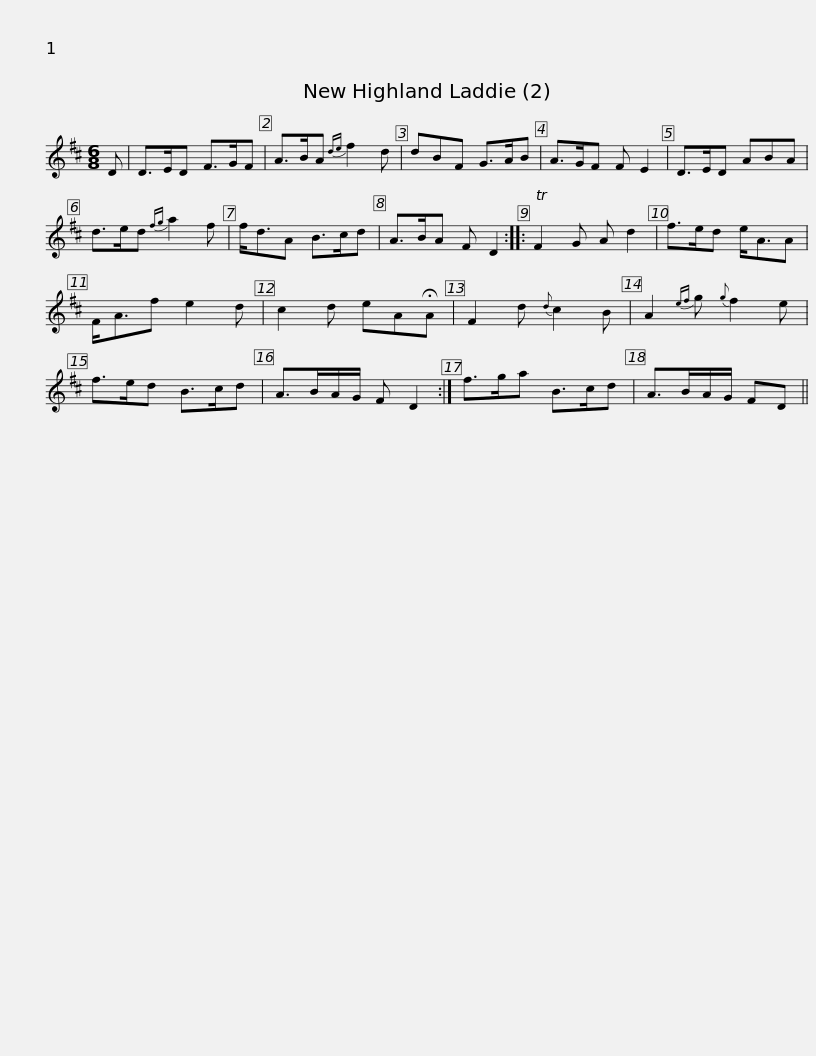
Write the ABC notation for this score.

X:1
L:1/8
M:6/8
I:linebreak $
K:D
V:1 treble
V:1
 D | D>ED F>GF | A>BA{de} f2 d | dBF G>AB | A>GF F E2 | %5
 D>ED ABA | d>ed{fg} a2 f |$ f<dA B>cd | A>BA F D2 :: TF2 G A d2 | %10
 f>ed e<AA | F<Af e2 d | c2 d eA!fermata!A | F2 d{d} c2 B |$ A2{ef} g{g} f2 e | %15
 f>ed B>cd | A>BA/G/ F D2 :| f>ga B>cd | A>BA/G/ FD || %19
